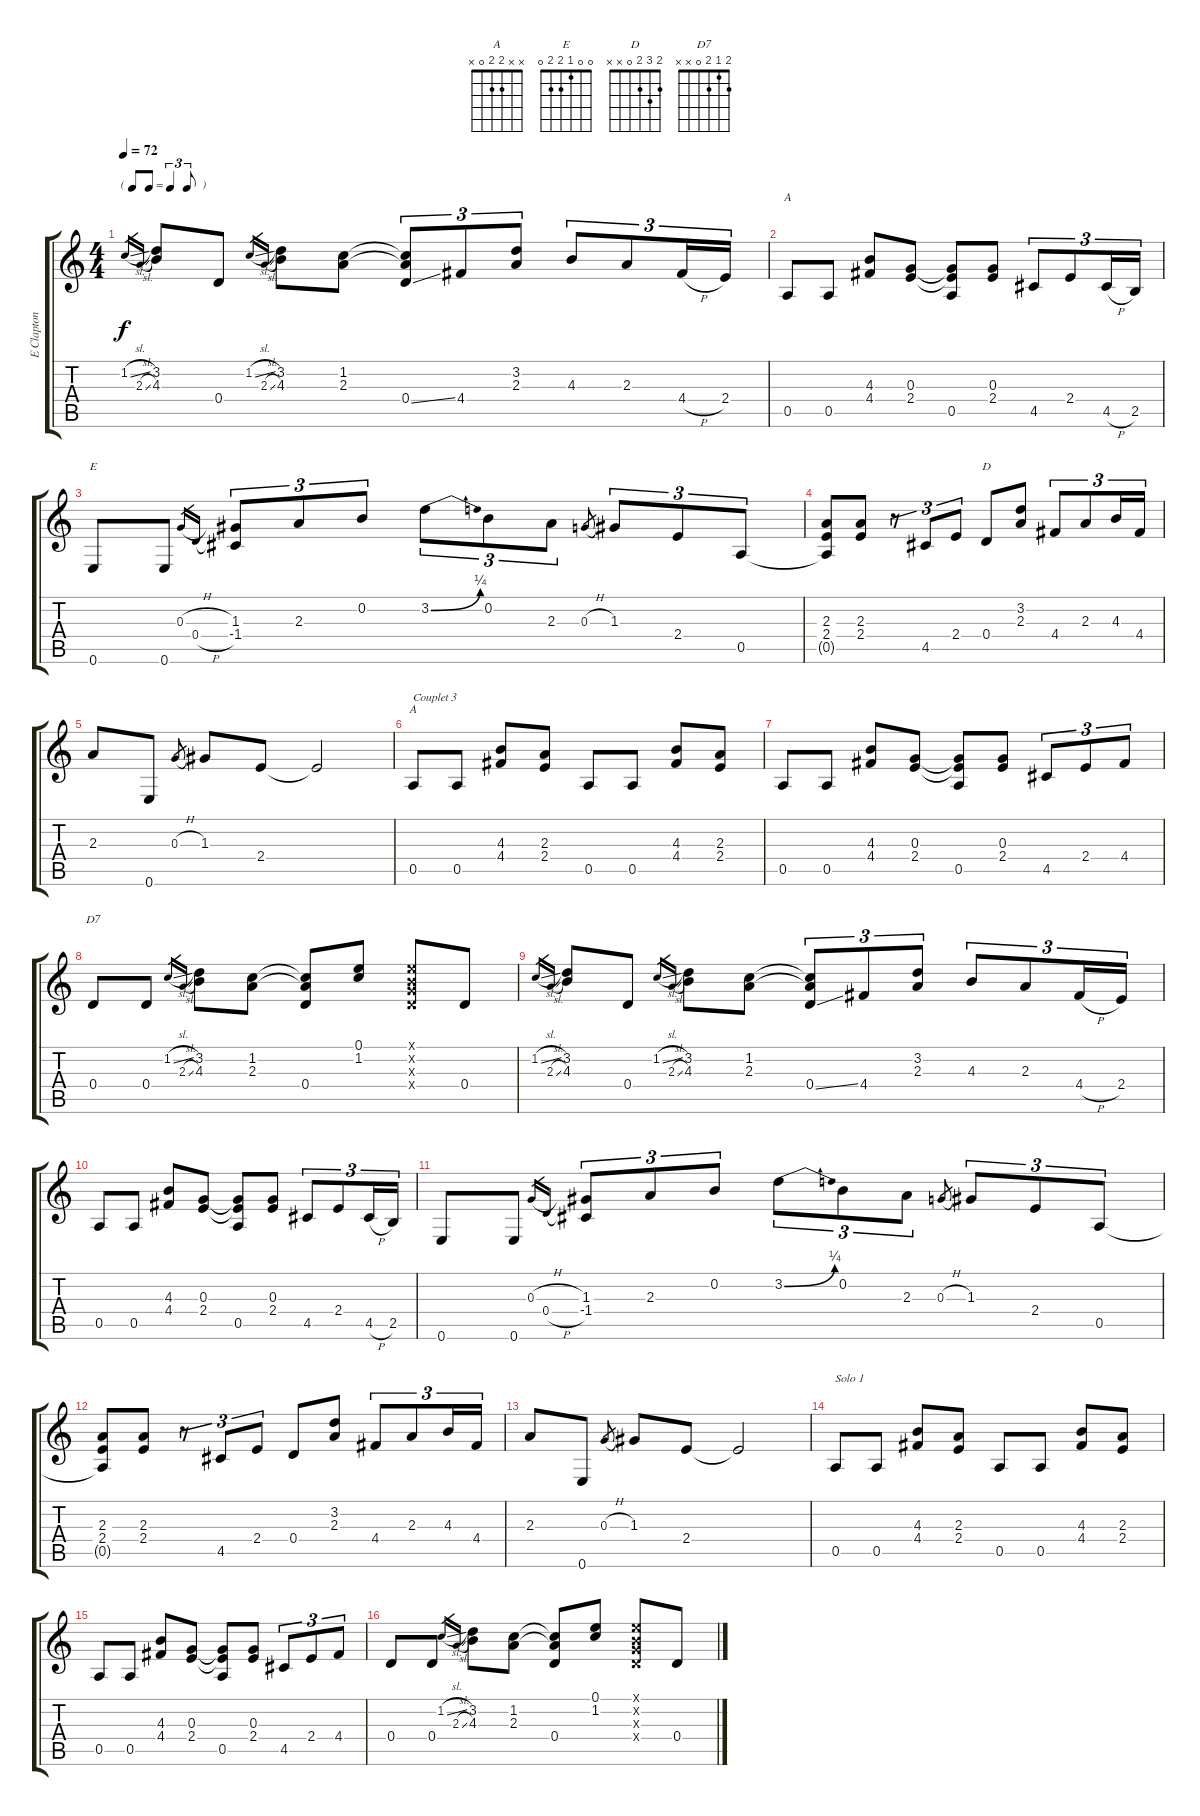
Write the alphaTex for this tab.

\track ("E Clapton" "E Clapton") {instrument acousticguitarsteel}
\staff {score tabs}
\tuning (E4 B3 G3 D3 A2 E2) {hide}
\chord ("A" 0 2 2 2 0 x)
\chord ("E" 0 0 1 2 2 0)
\chord ("D" 2 3 2 0 x x)
\chord ("A" x x 2 2 0 x)
\chord ("D7" 2 1 2 0 x x)
\ts (4 4)
\tf triplet8th
\tempo 72
\clef g2
\ks c
1.2{sl}.16{gr dy f} 2.3{sl}.16{gr} (3.2 4.3).8 0.4.8 1.2{sl}.16{gr} 2.3{sl}.16{gr} (3.2 4.3).8 (1.2 2.3).8 (1.2{t} 2.3{t} 0.4{ss}).8{tu (3 2)} 4.4.8{tu (3 2)} (3.2 2.3).8{tu (3 2)} 4.3.8{tu (3 2)} 2.3.8{tu (3 2)} 4.4{h}.16{tu (3 2)} 2.4.16{tu (3 2)} |
0.5.8{ch "A"} 0.5.8 (4.3 4.4).8 (0.3 2.4).8 (0.3{t} 2.4{t} 0.5).8 (0.3 2.4).8 4.5.8{tu (3 2)} 2.4.8{tu (3 2)} 4.5{h}.16{tu (3 2)} 2.5.16{tu (3 2)} |
0.6.8{ch "E"} 0.6.8 0.3{h}.16{gr} 0.4{h}.16{gr} (1.3 -1.4).8{tu (3 2)} 2.3.8{tu (3 2)} 0.2.8{tu (3 2)} 3.2{be (bend 0 0 60 1)}.8{tu (3 2)} 0.2.8{tu (3 2)} 2.3.8{tu (3 2)} 0.3{h}.8{gr} 1.3.8{tu (3 2)} 2.4.8{tu (3 2)} 0.5.8{tu (3 2)} |
(2.3 2.4 0.5{t}).8 (2.3 2.4).8 r.8{tu (3 2)} 4.5.8{tu (3 2)} 2.4.8{tu (3 2)} 0.4.8{ch "D"} (3.2 2.3).8 4.4.8{tu (3 2)} 2.3.8{tu (3 2)} 4.3.16{tu (3 2)} 4.4.16{tu (3 2)} |
2.3.8 0.6.8 0.3{h}.8{gr} 1.3.8 2.4.8 2.4{t}.2 |
0.5.8{ch "A" txt "Couplet 3"} 0.5.8 (4.3 4.4).8 (2.3 2.4).8 0.5.8 0.5.8 (4.3 4.4).8 (2.3 2.4).8 |
0.5.8 0.5.8 (4.3 4.4).8 (0.3 2.4).8 (0.3{t} 2.4{t} 0.5).8 (0.3 2.4).8 4.5.8{tu (3 2)} 2.4.8{tu (3 2)} 4.4.8{tu (3 2)} |
0.4.8{ch "D7"} 0.4.8 1.2{sl}.16{gr} 2.3{sl}.16{gr} (3.2 4.3).8 (1.2 2.3).8 (1.2{t} 2.3{t} 0.4).8 (0.1 1.2).8 (0.1{x} 0.2{x} 0.3{x} 0.4{x}).8 0.4.8 |
1.2{sl}.16{gr} 2.3{sl}.16{gr} (3.2 4.3).8 0.4.8 1.2{sl}.16{gr} 2.3{sl}.16{gr} (3.2 4.3).8 (1.2 2.3).8 (1.2{t} 2.3{t} 0.4{ss}).8{tu (3 2)} 4.4.8{tu (3 2)} (3.2 2.3).8{tu (3 2)} 4.3.8{tu (3 2)} 2.3.8{tu (3 2)} 4.4{h}.16{tu (3 2)} 2.4.16{tu (3 2)} |
0.5.8 0.5.8 (4.3 4.4).8 (0.3 2.4).8 (0.3{t} 2.4{t} 0.5).8 (0.3 2.4).8 4.5.8{tu (3 2)} 2.4.8{tu (3 2)} 4.5{h}.16{tu (3 2)} 2.5.16{tu (3 2)} |
0.6.8 0.6.8 0.3{h}.16{gr} 0.4{h}.16{gr} (1.3 -1.4).8{tu (3 2)} 2.3.8{tu (3 2)} 0.2.8{tu (3 2)} 3.2{be (bend 0 0 60 1)}.8{tu (3 2)} 0.2.8{tu (3 2)} 2.3.8{tu (3 2)} 0.3{h}.8{gr} 1.3.8{tu (3 2)} 2.4.8{tu (3 2)} 0.5.8{tu (3 2)} |
(2.3 2.4 0.5{t}).8 (2.3 2.4).8 r.8{tu (3 2)} 4.5.8{tu (3 2)} 2.4.8{tu (3 2)} 0.4.8 (3.2 2.3).8 4.4.8{tu (3 2)} 2.3.8{tu (3 2)} 4.3.16{tu (3 2)} 4.4.16{tu (3 2)} |
2.3.8 0.6.8 0.3{h}.8{gr} 1.3.8 2.4.8 2.4{t}.2 |
0.5.8{txt "Solo 1"} 0.5.8 (4.3 4.4).8 (2.3 2.4).8 0.5.8 0.5.8 (4.3 4.4).8 (2.3 2.4).8 |
0.5.8 0.5.8 (4.3 4.4).8 (0.3 2.4).8 (0.3{t} 2.4{t} 0.5).8 (0.3 2.4).8 4.5.8{tu (3 2)} 2.4.8{tu (3 2)} 4.4.8{tu (3 2)} |
0.4.8 0.4.8 1.2{sl}.16{gr} 2.3{sl}.16{gr} (3.2 4.3).8 (1.2 2.3).8 (1.2{t} 2.3{t} 0.4).8 (0.1 1.2).8 (0.1{x} 0.2{x} 0.3{x} 0.4{x}).8 0.4.8
